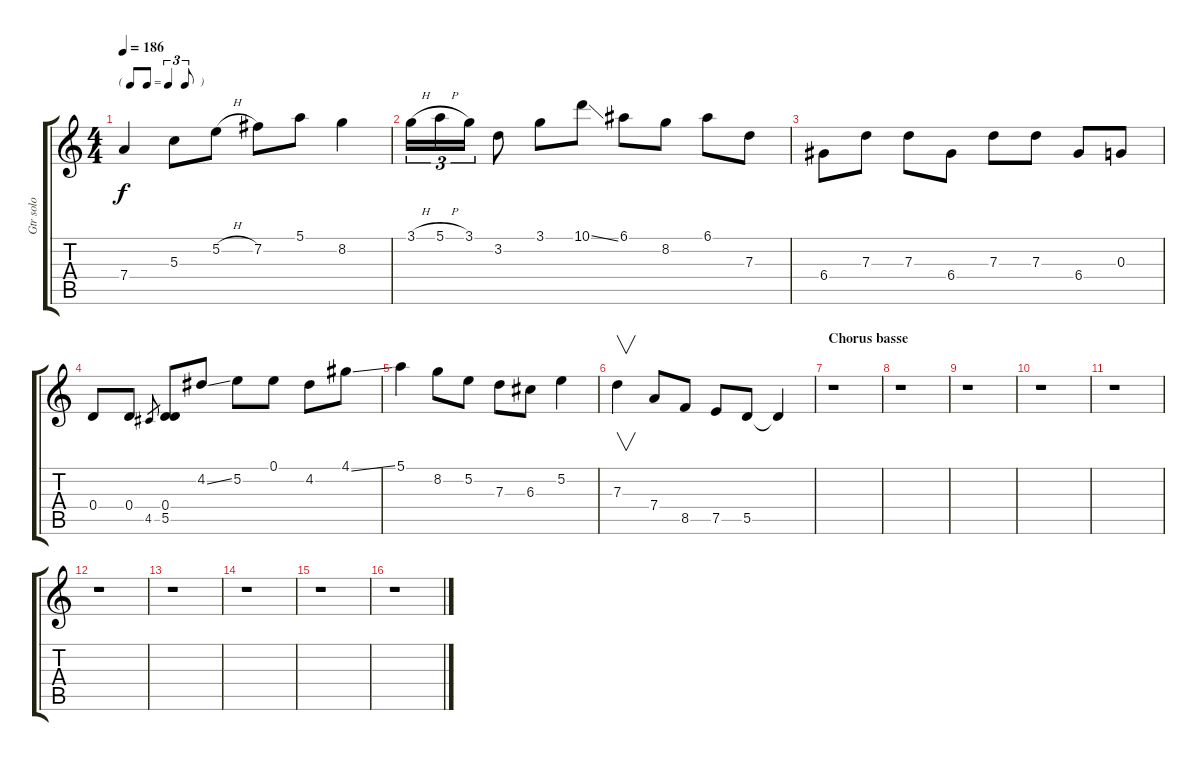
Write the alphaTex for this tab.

\track ("Gtr solo" "Gtr solo") {instrument acousticguitarsteel}
\staff {score tabs}
\tuning (E4 B3 G3 D3 A2 E2) {hide}
\ts (4 4)
\tf triplet8th
\tempo 186
\clef g2
\ks c
7.4.4{dy f} 5.3.8 5.2{h}.8 7.2.8 5.1.8 8.2.4 |
3.1{h}.16{tu (3 2)} 5.1{h}.16{tu (3 2)} 3.1.16{tu (3 2)} 3.2.8 3.1.8 10.1{ss}.8 6.1.8 8.2.8 6.1.8 7.3.8 |
6.4.8 7.3.8 7.3.8 6.4.8 7.3.8 7.3.8 6.4.8 0.3.8 |
0.4.8 0.4.8 4.5.8{gr} (0.4 5.5).8 4.2{ss}.8 5.2.8 0.1.8 4.2.8 4.1{ss}.8 |
5.1.4 8.2.8 5.2.8 7.3.8 6.3.8 5.2.4 |
7.3.4{v} 7.4.8 8.5.8 7.5.8 5.5.8 5.5{t}.4 |
\section ("" "Chorus basse")
r.1 |
r.1 |
r.1 |
r.1 |
r.1 |
r.1 |
r.1 |
r.1 |
r.1 |
r.1
